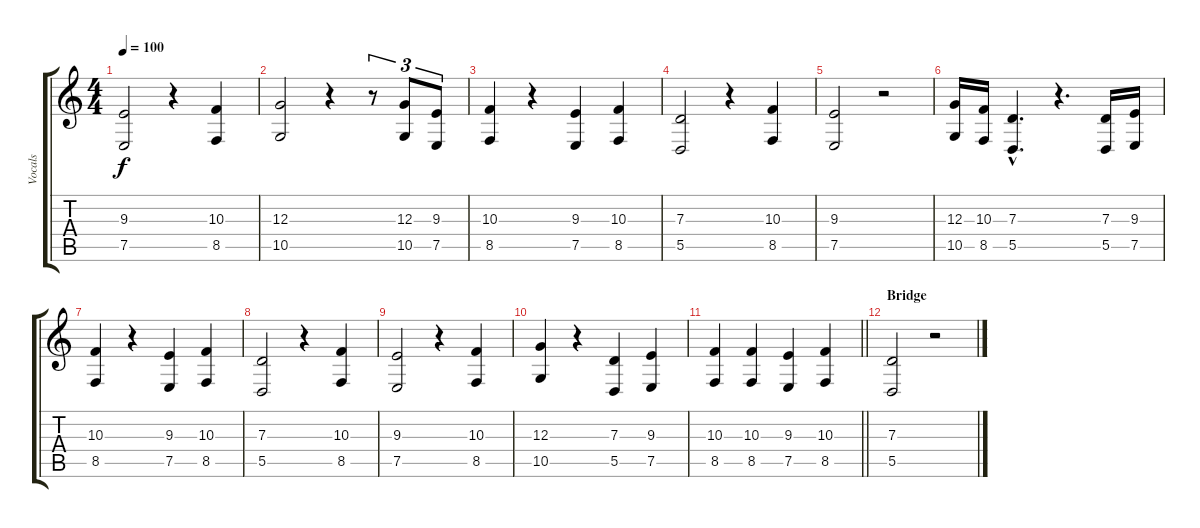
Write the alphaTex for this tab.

\track ("Vocals" "Vocals") {instrument choiraahs}
\staff {score tabs}
\tuning (E4 B3 G3 D3 A2 D2) {hide}
\ts (4 4)
\tempo 100
\clef g2
\ks c
(9.3 7.5).2{dy f} r.4 (10.3 8.5).4 |
(12.3 10.5).2 r.4 r.8{tu (3 2)} (12.3 10.5).8{tu (3 2)} (9.3 7.5).8{tu (3 2)} |
(10.3 8.5).4 r.4 (9.3 7.5).4 (10.3 8.5).4 |
(7.3 5.5).2 r.4 (10.3 8.5).4 |
(9.3 7.5).2 r.2 |
(12.3 10.5).16 (10.3 8.5).16 (7.3{hac} 5.5{hac}).4{d} r.4{d} (7.3 5.5).16 (9.3 7.5).16 |
(10.3 8.5).4 r.4 (9.3 7.5).4 (10.3 8.5).4 |
(7.3 5.5).2 r.4 (10.3 8.5).4 |
(9.3 7.5).2 r.4 (10.3 8.5).4 |
(12.3 10.5).4 r.4 (7.3 5.5).4 (9.3 7.5).4 |
\barLineRight lightlight
(10.3 8.5).4 (10.3 8.5).4 (9.3 7.5).4 (10.3 8.5).4 |
\section ("" "Bridge")
(7.3 5.5).2 r.2
